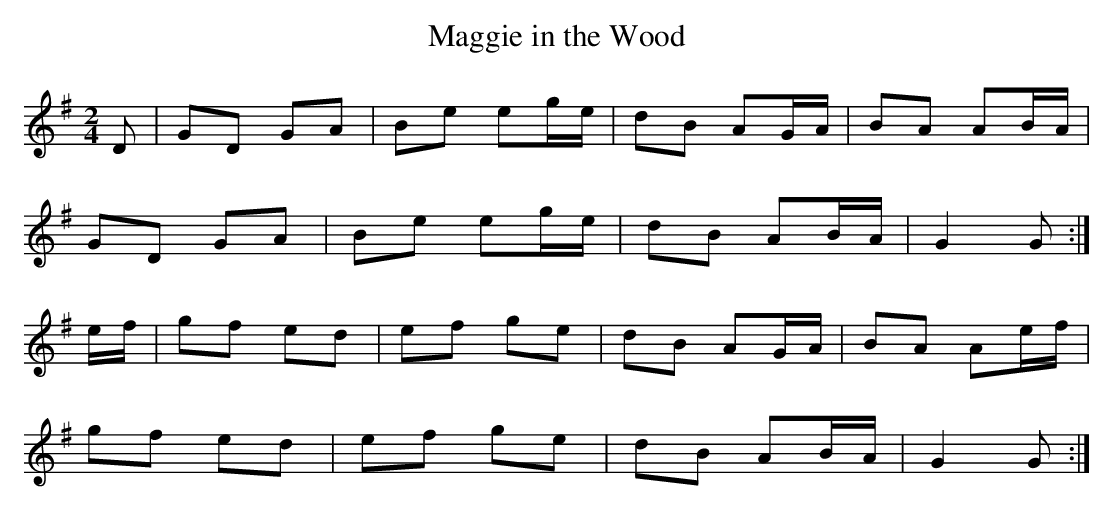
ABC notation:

X:1
T:Maggie in the Wood
M:2/4
L:1/16
K:G Major
D2|G2D2 G2A2|B2e2 e2ge|d2B2 A2GA|B2A2 A2BA|!
G2D2 G2A2|B2e2 e2ge|d2B2 A2BA|G4 G2:|!
ef|g2f2 e2d2|e2f2 g2e2|d2B2 A2GA|B2A2 A2ef|!
g2f2 e2d2|e2f2 g2e2|d2B2 A2BA|G4 G2:|!
